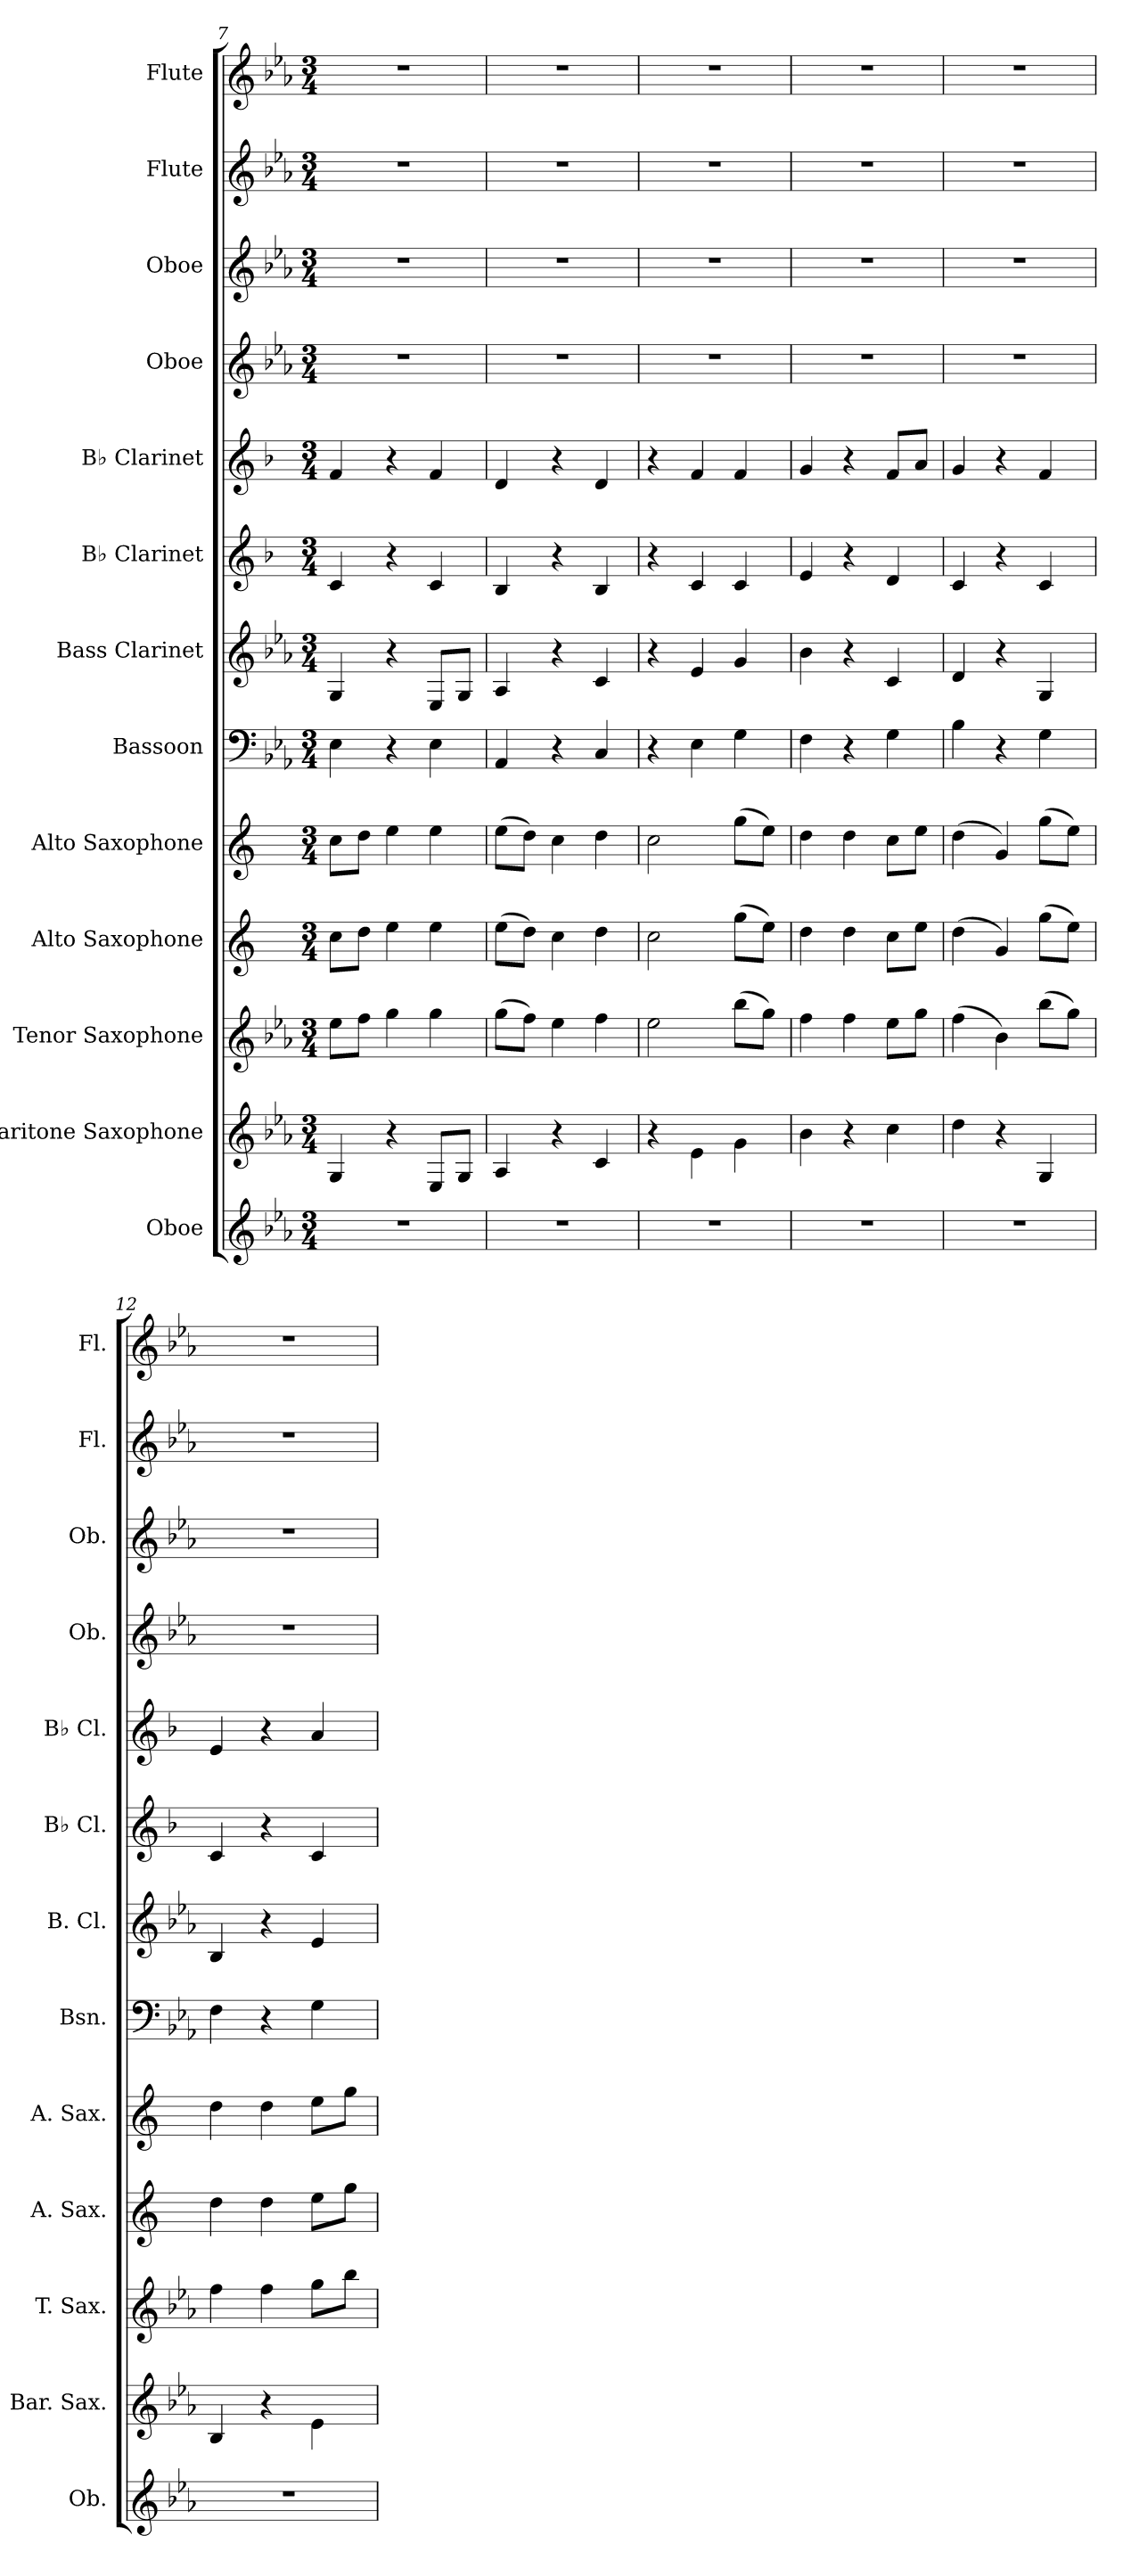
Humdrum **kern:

**kern	**kern	**kern	**kern	**kern	**kern	**kern	**kern	**kern	**kern	**kern	**kern	**kern
*part13	*part12	*part11	*part10	*part9	*part8	*part7	*part6	*part5	*part4	*part3	*part2	*part1
*staff13	*staff12	*staff11	*staff10	*staff9	*staff8	*staff7	*staff6	*staff5	*staff4	*staff3	*staff2	*staff1
*I"Oboe	*I"Baritone Saxophone	*I"Tenor Saxophone	*I"Alto Saxophone	*I"Alto Saxophone	*I"Bassoon	*I"Bass Clarinet	*I"B♭ Clarinet	*I"B♭ Clarinet	*I"Oboe	*I"Oboe	*I"Flute	*I"Flute
*I'Ob.	*I'Bar. Sax.	*I'T. Sax.	*I'A. Sax.	*I'A. Sax.	*I'Bsn.	*I'B. Cl.	*I'B♭ Cl.	*I'B♭ Cl.	*I'Ob.	*I'Ob.	*I'Fl.	*I'Fl.
!!LO:PB:g=z
*clefG2	*clefG2	*clefG2	*clefG2	*clefG2	*clefF4	*clefG2	*clefG2	*clefG2	*clefG2	*clefG2	*clefG2	*clefG2
*	*ITrd12c21	*ITrd8c14	*ITrd5c9	*ITrd5c9	*	*ITrd8c14	*ITrd1c2	*ITrd1c2	*	*	*	*
*k[b-e-a-]	*k[b-e-a-]	*k[b-e-a-]	*k[b-e-a-]	*k[b-e-a-]	*k[b-e-a-]	*k[b-e-a-]	*k[b-e-a-]	*k[b-e-a-]	*k[b-e-a-]	*k[b-e-a-]	*k[b-e-a-]	*k[b-e-a-]
*M3/4	*M3/4	*M3/4	*M3/4	*M3/4	*M3/4	*M3/4	*M3/4	*M3/4	*M3/4	*M3/4	*M3/4	*M3/4
=7	=7	=7	=7	=7	=7	=7	=7	=7	=7	=7	=7	=7
2.r	4GG/	8e-\L	8e-\L	8e-\L	4E-\	4GG/	4B-/	4e-/	2.r	2.r	2.r	2.r
.	.	8f\J	8f\J	8f\J	.	.	.	.	.	.	.	.
.	4r	4g\	4g\	4g\	4r	4r	4r	4r	.	.	.	.
.	8EE-/L	4g\	4g\	4g\	4E-\	8EE-/L	4B-/	4e-/	.	.	.	.
.	8GG/J	.	.	.	.	8GG/J	.	.	.	.	.	.
=8	=8	=8	=8	=8	=8	=8	=8	=8	=8	=8	=8	=8
2.r	4AA-/	(8g\L	(8g\L	(8g\L	4AA-/	4AA-/	4A-/	4c/	2.r	2.r	2.r	2.r
.	.	8f\J)	8f\J)	8f\J)	.	.	.	.	.	.	.	.
.	4r	4e-\	4e-\	4e-\	4r	4r	4r	4r	.	.	.	.
.	4C/	4f\	4f\	4f\	4C/	4C/	4A-/	4c/	.	.	.	.
=9	=9	=9	=9	=9	=9	=9	=9	=9	=9	=9	=9	=9
2.r	4r	2e-\	2e-\	2e-\	4r	4r	4r	4r	2.r	2.r	2.r	2.r
.	4E-\	.	.	.	4E-\	4E-/	4B-/	4e-/	.	.	.	.
.	4G\	(8b-\L	(8b-\L	(8b-\L	4G\	4G/	4B-/	4e-/	.	.	.	.
.	.	8g\J)	8g\J)	8g\J)	.	.	.	.	.	.	.	.
=10	=10	=10	=10	=10	=10	=10	=10	=10	=10	=10	=10	=10
2.r	4B-\	4f\	4f\	4f\	4F\	4B-\	4d/	4f/	2.r	2.r	2.r	2.r
.	4r	4f\	4f\	4f\	4r	4r	4r	4r	.	.	.	.
.	4c\	8e-\L	8e-\L	8e-\L	4G\	4C/	4c/	8e-/L	.	.	.	.
.	.	8g\J	8g\J	8g\J	.	.	.	8g/J	.	.	.	.
=11	=11	=11	=11	=11	=11	=11	=11	=11	=11	=11	=11	=11
2.r	4d\	(4f\	(4f\	(4f\	4B-\	4D/	4B-/	4f/	2.r	2.r	2.r	2.r
.	4r	4B-\)	4B-/)	4B-/)	4r	4r	4r	4r	.	.	.	.
.	4GG/	(8b-\L	(8b-\L	(8b-\L	4G\	4GG/	4B-/	4e-/	.	.	.	.
.	.	8g\J)	8g\J)	8g\J)	.	.	.	.	.	.	.	.
=12	=12	=12	=12	=12	=12	=12	=12	=12	=12	=12	=12	=12
2.r	4BB-/	4f\	4f\	4f\	4F\	4BB-/	4B-/	4d/	2.r	2.r	2.r	2.r
.	4r	4f\	4f\	4f\	4r	4r	4r	4r	.	.	.	.
.	4E-\	8g\L	8g\L	8g\L	4G\	4E-/	4B-/	4g/	.	.	.	.
.	.	8b-\J	8b-\J	8b-\J	.	.	.	.	.	.	.	.
=	=	=	=	=	=	=	=	=	=	=	=	=
*-	*-	*-	*-	*-	*-	*-	*-	*-	*-	*-	*-	*-
